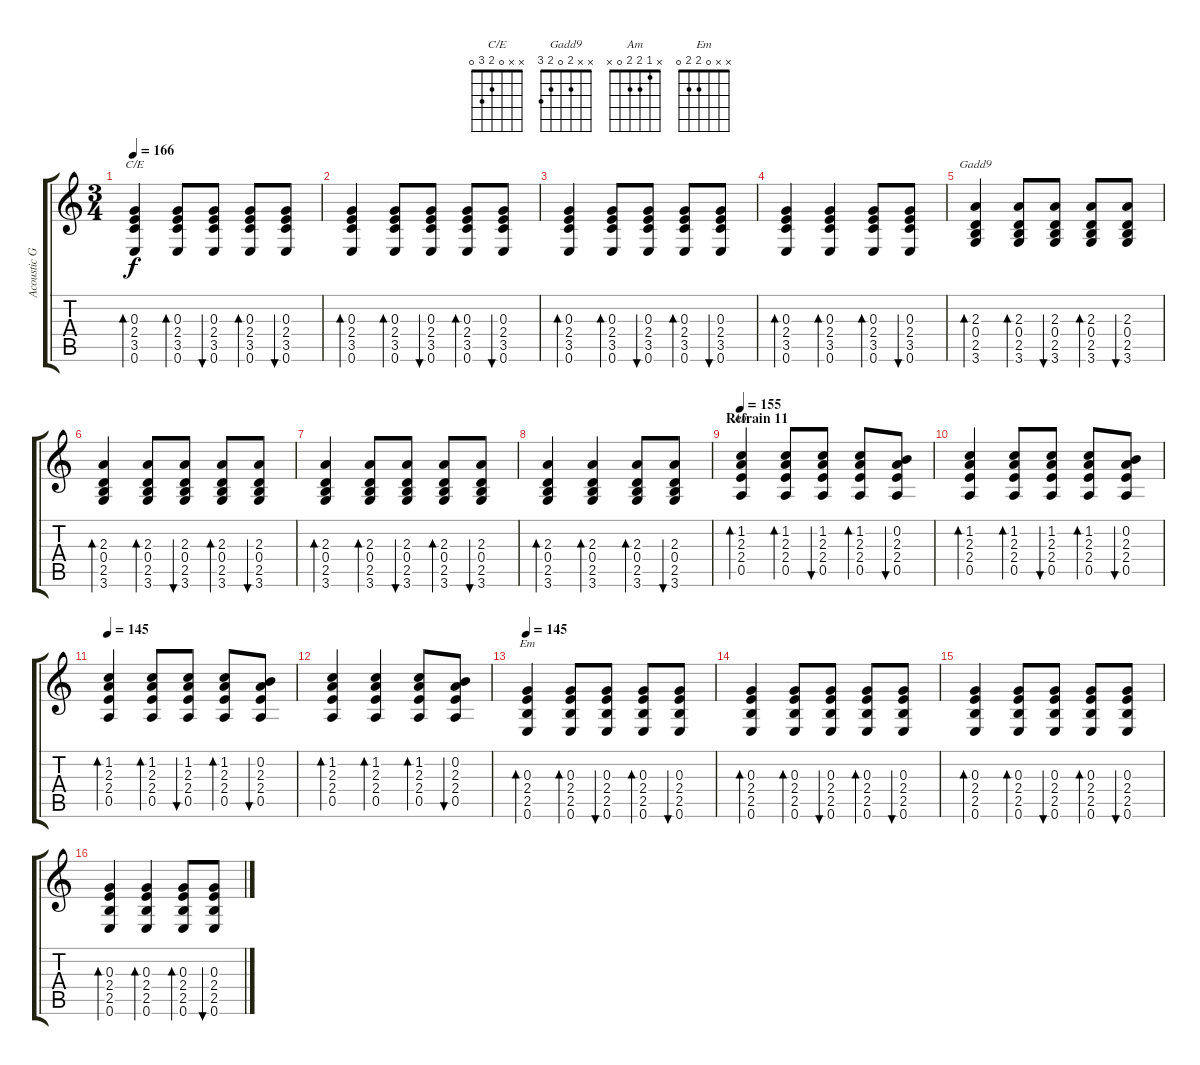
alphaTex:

\track ("Acoustic Guitar" "Acoustic G") {instrument acousticguitarsteel}
\staff {score tabs}
\tuning (E4 B3 G3 D3 A2 E2) {hide}
\chord ("C/E" x x 0 2 3 0)
\chord ("Gadd9" x x 2 0 2 3)
\chord ("Am" x 1 2 2 0 x)
\chord ("Em" x x 0 2 2 0)
\ts (3 4)
\tempo 166
\clef g2
\ks c
(0.3 2.4 3.5 0.6).4{bd 30 ch "C/E" dy f} (0.3 2.4 3.5 0.6).8{bd 30} (0.3 2.4 3.5 0.6).8{bu 30} (0.3 2.4 3.5 0.6).8{bd 30} (0.3 2.4 3.5 0.6).8{bu 30} |
(0.3 2.4 3.5 0.6).4{bd 30} (0.3 2.4 3.5 0.6).8{bd 30} (0.3 2.4 3.5 0.6).8{bu 30} (0.3 2.4 3.5 0.6).8{bd 30} (0.3 2.4 3.5 0.6).8{bu 30} |
(0.3 2.4 3.5 0.6).4{bd 30} (0.3 2.4 3.5 0.6).8{bd 30} (0.3 2.4 3.5 0.6).8{bu 30} (0.3 2.4 3.5 0.6).8{bd 30} (0.3 2.4 3.5 0.6).8{bu 30} |
(0.3 2.4 3.5 0.6).4{bd 30} (0.3 2.4 3.5 0.6).4{bd 30} (0.3 2.4 3.5 0.6).8{bd 30} (0.3 2.4 3.5 0.6).8{bu 30} |
(2.3 0.4 2.5 3.6).4{bd 30 ch "Gadd9"} (2.3 0.4 2.5 3.6).8{bd 30} (2.3 0.4 2.5 3.6).8{bu 30} (2.3 0.4 2.5 3.6).8{bd 30} (2.3 0.4 2.5 3.6).8{bu 30} |
(2.3 0.4 2.5 3.6).4{bd 30} (2.3 0.4 2.5 3.6).8{bd 30} (2.3 0.4 2.5 3.6).8{bu 30} (2.3 0.4 2.5 3.6).8{bd 30} (2.3 0.4 2.5 3.6).8{bu 30} |
(2.3 0.4 2.5 3.6).4{bd 30} (2.3 0.4 2.5 3.6).8{bd 30} (2.3 0.4 2.5 3.6).8{bu 30} (2.3 0.4 2.5 3.6).8{bd 30} (2.3 0.4 2.5 3.6).8{bu 30} |
(2.3 0.4 2.5 3.6).4{bd 30} (2.3 0.4 2.5 3.6).4{bd 30} (2.3 0.4 2.5 3.6).8{bd 30} (2.3 0.4 2.5 3.6).8{bu 30} |
\section ("" "Refrain 11")
\tempo 155
(1.2 2.3 2.4 0.5).4{bd 60 ch "Am"} (1.2 2.3 2.4 0.5).8{bd 30} (1.2 2.3 2.4 0.5).8{bu 30} (1.2 2.3 2.4 0.5).8{bd 30} (0.2 2.3 2.4 0.5).8{bu 30} |
(1.2 2.3 2.4 0.5).4{bd 60} (1.2 2.3 2.4 0.5).8{bd 30} (1.2 2.3 2.4 0.5).8{bu 30} (1.2 2.3 2.4 0.5).8{bd 30} (0.2 2.3 2.4 0.5).8{bu 30} |
\tempo 145
(1.2 2.3 2.4 0.5).4{bd 60} (1.2 2.3 2.4 0.5).8{bd 30} (1.2 2.3 2.4 0.5).8{bu 30} (1.2 2.3 2.4 0.5).8{bd 30} (0.2 2.3 2.4 0.5).8{bu 30} |
(1.2 2.3 2.4 0.5).4{bd 60} (1.2 2.3 2.4 0.5).4{bd 30} (1.2 2.3 2.4 0.5).8{bd 30} (0.2 2.3 2.4 0.5).8{bu 30} |
\tempo 145
(0.3 2.4 2.5 0.6).4{bd 30 ch "Em"} (0.3 2.4 2.5 0.6).8{bd 30} (0.3 2.4 2.5 0.6).8{bu 30} (0.3 2.4 2.5 0.6).8{bd 30} (0.3 2.4 2.5 0.6).8{bu 30} |
(0.3 2.4 2.5 0.6).4{bd 30} (0.3 2.4 2.5 0.6).8{bd 30} (0.3 2.4 2.5 0.6).8{bu 30} (0.3 2.4 2.5 0.6).8{bd 30} (0.3 2.4 2.5 0.6).8{bu 30} |
(0.3 2.4 2.5 0.6).4{bd 30} (0.3 2.4 2.5 0.6).8{bd 30} (0.3 2.4 2.5 0.6).8{bu 30} (0.3 2.4 2.5 0.6).8{bd 30} (0.3 2.4 2.5 0.6).8{bu 30} |
(0.3 2.4 2.5 0.6).4{bd 30} (0.3 2.4 2.5 0.6).4{bd 30} (0.3 2.4 2.5 0.6).8{bd 30} (0.3 2.4 2.5 0.6).8{bu 30}
